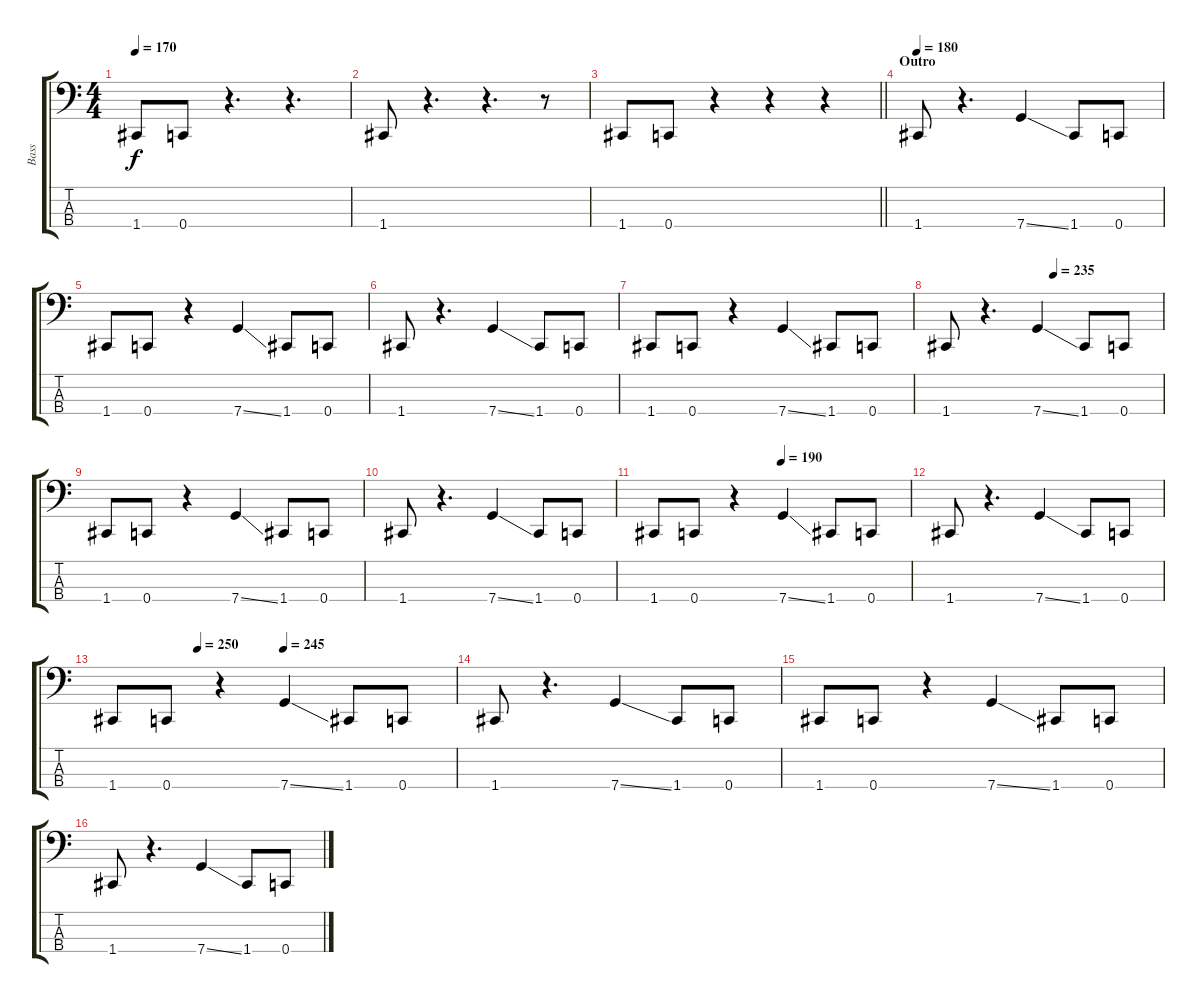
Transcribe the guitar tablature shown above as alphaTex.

\track ("Bass" "Bass") {instrument electricbasspick}
\staff {score tabs}
\tuning (F2 C2 G1 C1) {hide}
\ts (4 4)
\tempo 170
\clef f4
\ks c
1.4.8{dy f} 0.4.8 r.4{d} r.4{d} |
1.4.8 r.4{d} r.4{d} r.8 |
\barLineRight lightlight
1.4.8 0.4.8 r.4 r.4 r.4 |
\section ("" "Outro")
\tempo 180
1.4.8 r.4{d} 7.4{ss}.4 1.4.8 0.4.8 |
1.4.8 0.4.8 r.4 7.4{ss}.4 1.4.8 0.4.8 |
1.4.8 r.4{d} 7.4{ss}.4 1.4.8 0.4.8 |
1.4.8 0.4.8 r.4 7.4{ss}.4 1.4.8 0.4.8 |
\tempo (235 0.5)
1.4.8 r.4{d} 7.4{ss}.4 1.4.8 0.4.8 |
1.4.8 0.4.8 r.4 7.4{ss}.4 1.4.8 0.4.8 |
1.4.8 r.4{d} 7.4{ss}.4 1.4.8 0.4.8 |
\tempo (190 0.5)
1.4.8 0.4.8 r.4 7.4{ss}.4 1.4.8 0.4.8 |
1.4.8 r.4{d} 7.4{ss}.4 1.4.8 0.4.8 |
\tempo (250 0.25)
\tempo (245 0.5)
1.4.8 0.4.8 r.4 7.4{ss}.4 1.4.8 0.4.8 |
1.4.8 r.4{d} 7.4{ss}.4 1.4.8 0.4.8 |
1.4.8 0.4.8 r.4 7.4{ss}.4 1.4.8 0.4.8 |
1.4.8 r.4{d} 7.4{ss}.4 1.4.8 0.4.8
